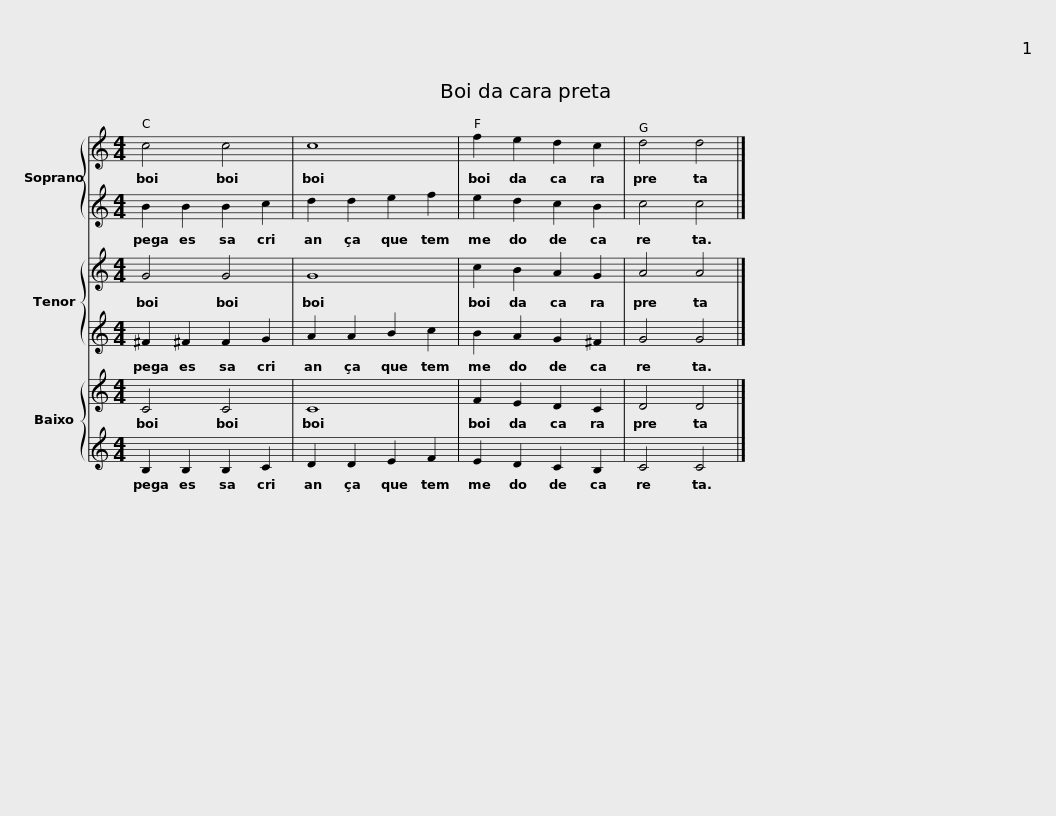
X:1
%%score { 1 | 2 } { 3 | 4 } { 5 | 6 }
L:1/8
M:4/4
I:linebreak $
K:C
V:1 treble
V:2 treble
V:3 treble
V:4 treble
V:5 treble
V:6 treble
V:1
 c4 c4 | c8 | f2 e2 d2 c2 | d4 d4 |] %4
V:2
 B2 B2 B2 c2 | d2 d2 e2 f2 | e2 d2 c2 B2 | c4 c4 |] %4
V:3
 G4 G4 | G8 | c2 B2 A2 G2 | A4 A4 |] %4
V:4
 ^F2 ^F2 F2 G2 | A2 A2 B2 c2 | B2 A2 G2 ^F2 | G4 G4 |] %4
V:5
 C4 C4 | C8 | F2 E2 D2 C2 | D4 D4 |] %4
V:6
 B,2 B,2 B,2 C2 | D2 D2 E2 F2 | E2 D2 C2 B,2 | C4 C4 |] %4
